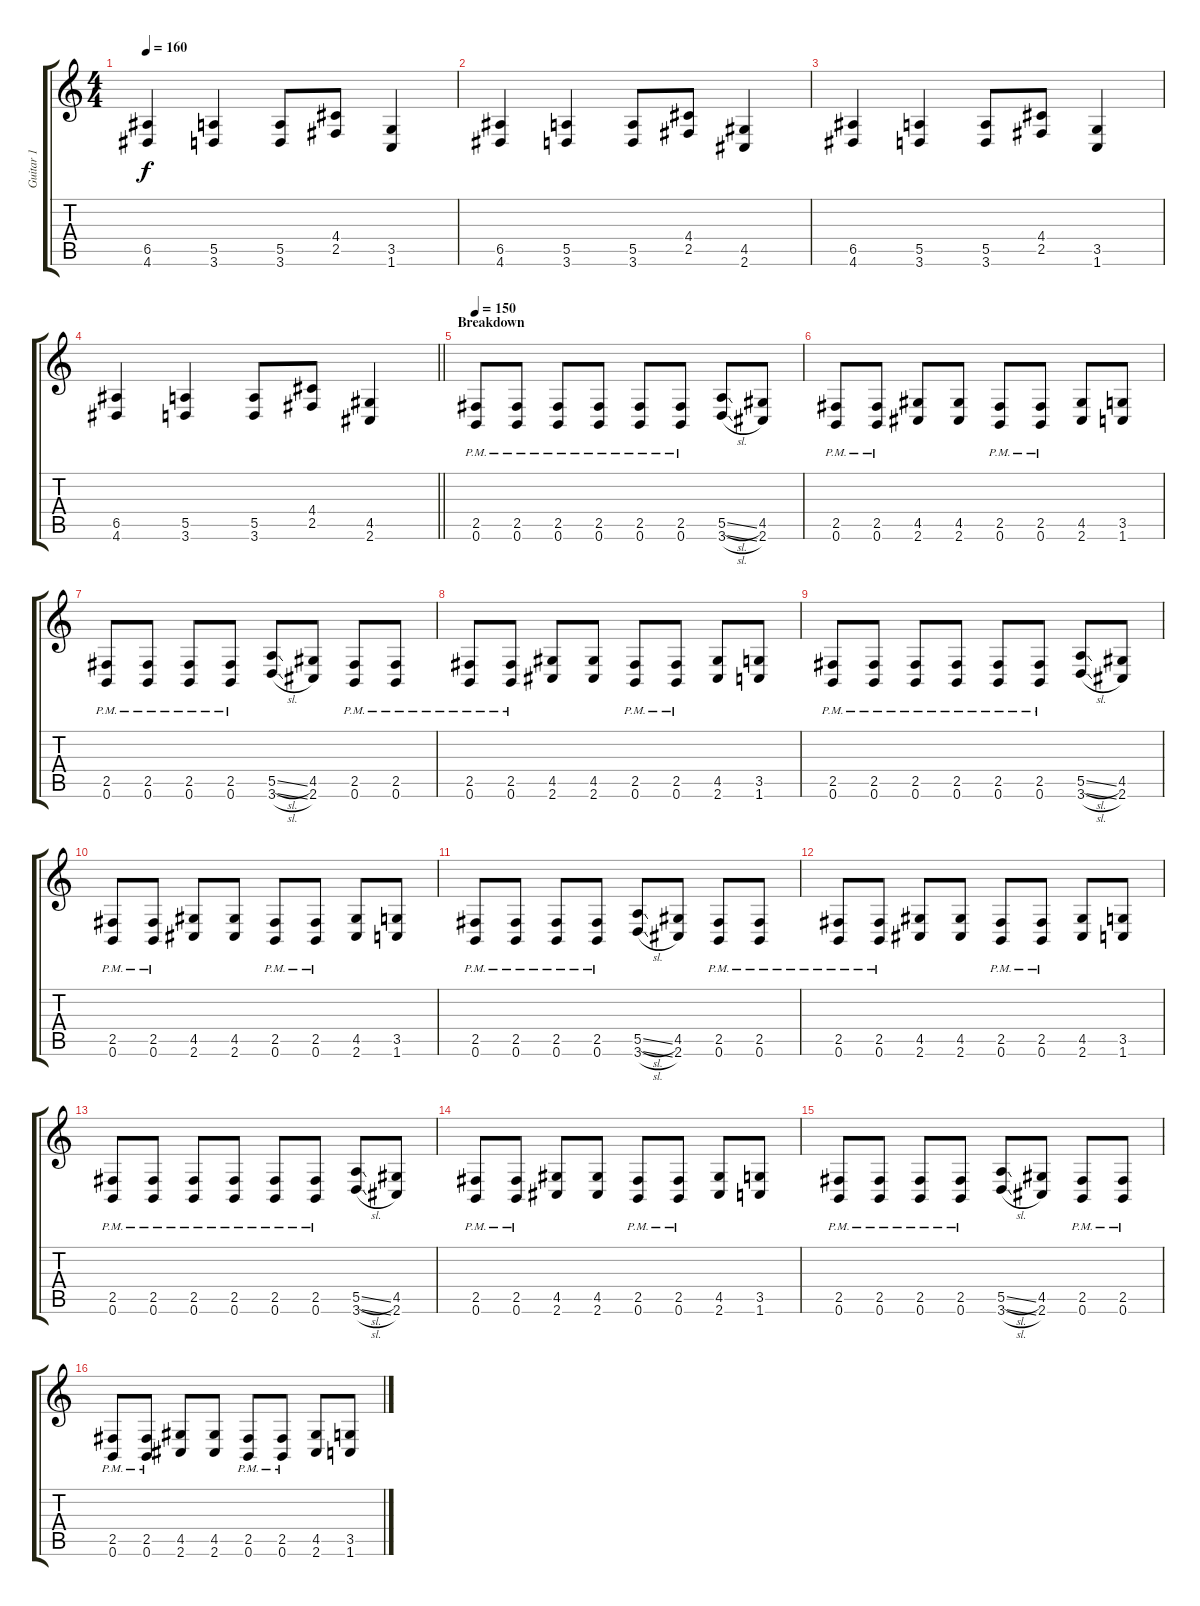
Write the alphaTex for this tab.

\track ("Guitar 1" "Guitar 1") {instrument distortionguitar}
\staff {score tabs}
\tuning (B3 Gb3 D3 A2 E2 B1) {hide}
\ts (4 4)
\tempo 160
\clef g2
\ks c
(6.5 4.6).4{dy f} (5.5 3.6).4 (5.5 3.6).8 (4.4 2.5).8 (3.5 1.6).4 |
(6.5 4.6).4 (5.5 3.6).4 (5.5 3.6).8 (4.4 2.5).8 (4.5 2.6).4 |
(6.5 4.6).4 (5.5 3.6).4 (5.5 3.6).8 (4.4 2.5).8 (3.5 1.6).4 |
\barLineRight lightlight
(6.5 4.6).4 (5.5 3.6).4 (5.5 3.6).8 (4.4 2.5).8 (4.5 2.6).4 |
\section ("" "Breakdown")
\tempo 150
(2.5{pm} 0.6{pm}).8 (2.5{pm} 0.6{pm}).8 (2.5{pm} 0.6{pm}).8 (2.5{pm} 0.6{pm}).8 (2.5{pm} 0.6{pm}).8 (2.5{pm} 0.6{pm}).8 (5.5{sl} 3.6{sl}).8 (4.5 2.6).8 |
(2.5{pm} 0.6{pm}).8 (2.5{pm} 0.6{pm}).8 (4.5 2.6).8 (4.5 2.6).8 (2.5{pm} 0.6{pm}).8 (2.5{pm} 0.6{pm}).8 (4.5 2.6).8 (3.5 1.6).8 |
(2.5{pm} 0.6{pm}).8 (2.5{pm} 0.6{pm}).8 (2.5{pm} 0.6{pm}).8 (2.5{pm} 0.6{pm}).8 (5.5{sl} 3.6{sl}).8 (4.5 2.6).8 (2.5{pm} 0.6{pm}).8 (2.5{pm} 0.6{pm}).8 |
(2.5{pm} 0.6{pm}).8 (2.5{pm} 0.6{pm}).8 (4.5 2.6).8 (4.5 2.6).8 (2.5{pm} 0.6{pm}).8 (2.5{pm} 0.6{pm}).8 (4.5 2.6).8 (3.5 1.6).8 |
(2.5{pm} 0.6{pm}).8 (2.5{pm} 0.6{pm}).8 (2.5{pm} 0.6{pm}).8 (2.5{pm} 0.6{pm}).8 (2.5{pm} 0.6{pm}).8 (2.5{pm} 0.6{pm}).8 (5.5{sl} 3.6{sl}).8 (4.5 2.6).8 |
(2.5{pm} 0.6{pm}).8 (2.5{pm} 0.6{pm}).8 (4.5 2.6).8 (4.5 2.6).8 (2.5{pm} 0.6{pm}).8 (2.5{pm} 0.6{pm}).8 (4.5 2.6).8 (3.5 1.6).8 |
(2.5{pm} 0.6{pm}).8 (2.5{pm} 0.6{pm}).8 (2.5{pm} 0.6{pm}).8 (2.5{pm} 0.6{pm}).8 (5.5{sl} 3.6{sl}).8 (4.5 2.6).8 (2.5{pm} 0.6{pm}).8 (2.5{pm} 0.6{pm}).8 |
(2.5{pm} 0.6{pm}).8 (2.5{pm} 0.6{pm}).8 (4.5 2.6).8 (4.5 2.6).8 (2.5{pm} 0.6{pm}).8 (2.5{pm} 0.6{pm}).8 (4.5 2.6).8 (3.5 1.6).8 |
(2.5{pm} 0.6{pm}).8 (2.5{pm} 0.6{pm}).8 (2.5{pm} 0.6{pm}).8 (2.5{pm} 0.6{pm}).8 (2.5{pm} 0.6{pm}).8 (2.5{pm} 0.6{pm}).8 (5.5{sl} 3.6{sl}).8 (4.5 2.6).8 |
(2.5{pm} 0.6{pm}).8 (2.5{pm} 0.6{pm}).8 (4.5 2.6).8 (4.5 2.6).8 (2.5{pm} 0.6{pm}).8 (2.5{pm} 0.6{pm}).8 (4.5 2.6).8 (3.5 1.6).8 |
(2.5{pm} 0.6{pm}).8 (2.5{pm} 0.6{pm}).8 (2.5{pm} 0.6{pm}).8 (2.5{pm} 0.6{pm}).8 (5.5{sl} 3.6{sl}).8 (4.5 2.6).8 (2.5{pm} 0.6{pm}).8 (2.5{pm} 0.6{pm}).8 |
(2.5{pm} 0.6{pm}).8 (2.5{pm} 0.6{pm}).8 (4.5 2.6).8 (4.5 2.6).8 (2.5{pm} 0.6{pm}).8 (2.5{pm} 0.6{pm}).8 (4.5 2.6).8 (3.5 1.6).8
